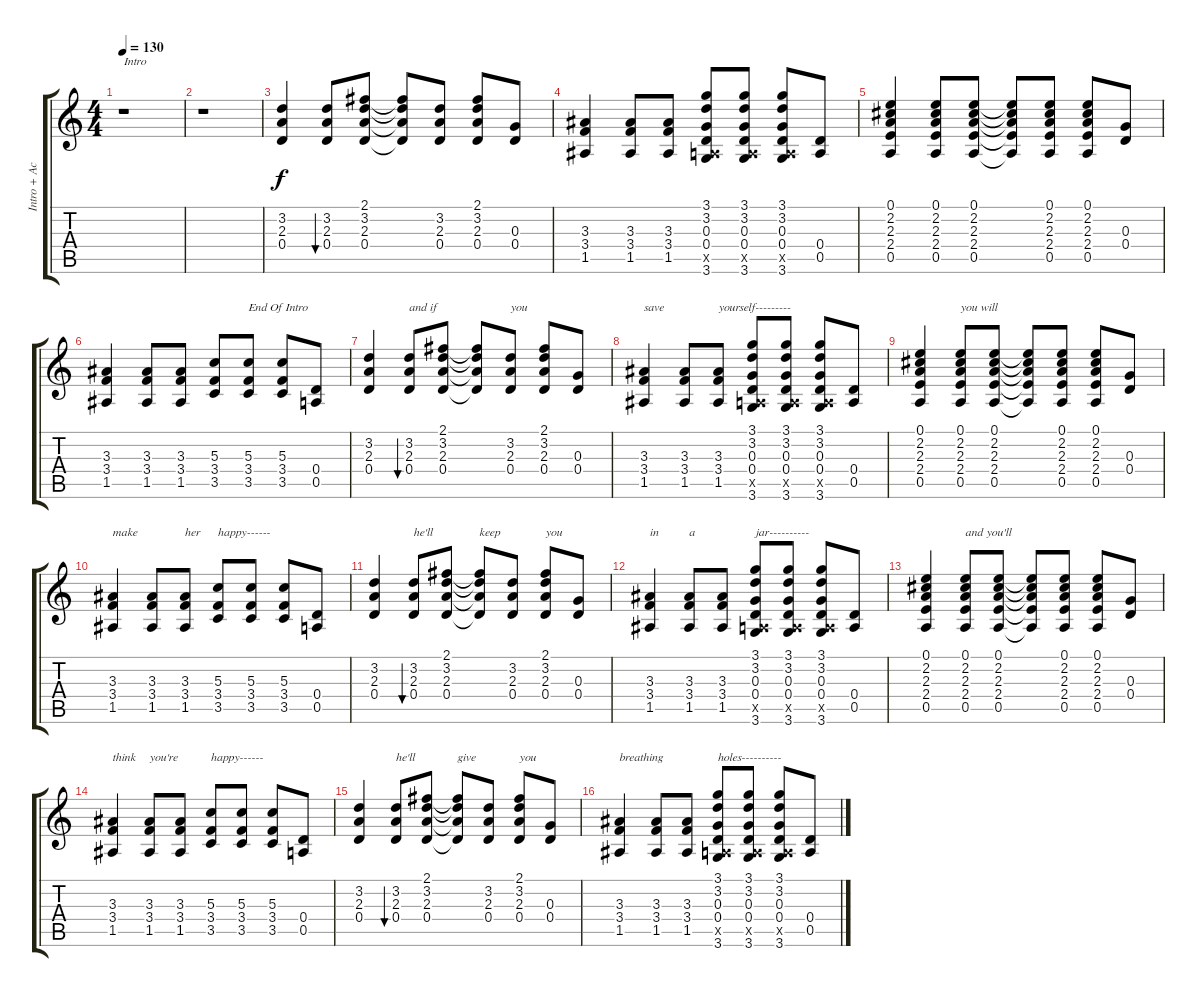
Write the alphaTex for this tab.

\track ("Intro + Acoustic Lead" "Intro + Ac") {instrument electricguitarclean}
\staff {score tabs}
\tuning (E4 B3 G3 D3 A2 E2) {hide}
\ts (4 4)
\tempo 130
\clef g2
\ks c
r.1{txt "Intro" dy f instrument electricguitarclean} |
r.1 |
(3.2 2.3 0.4).4 (3.2 2.3 0.4).8{bu 60} (2.1 3.2 2.3 0.4).8 (2.1{t} 3.2{t} 2.3{t} 0.4{t}).8 (3.2 2.3 0.4).8 (2.1 3.2 2.3 0.4).8 (0.3 0.4).8 |
(3.3 3.4 1.5).4 (3.3 3.4 1.5).8 (3.3 3.4 1.5).8 (3.1 3.2 0.3 0.4 0.5{x} 3.6).8 (3.1 3.2 0.3 0.4 0.5{x} 3.6).8 (3.1 3.2 0.3 0.4 0.5{x} 3.6).8 (0.4 0.5).8 |
(0.1 2.2 2.3 2.4 0.5).4 (0.1 2.2 2.3 2.4 0.5).8 (0.1 2.2 2.3 2.4 0.5).8 (0.1{t} 2.2{t} 2.3{t} 2.4{t} 0.5{t}).8 (0.1 2.2 2.3 2.4 0.5).8 (0.1 2.2 2.3 2.4 0.5).8 (0.3 0.4).8 |
(3.3 3.4 1.5).4 (3.3 3.4 1.5).8 (3.3 3.4 1.5).8 (5.3 3.4 3.5).8 (5.3 3.4 3.5).8{txt "End Of Intro"} (5.3 3.4 3.5).8 (0.4 0.5).8 |
(3.2 2.3 0.4).4 (3.2 2.3 0.4).8{bu 60 txt "and if "} (2.1 3.2 2.3 0.4).8 (2.1{t} 3.2{t} 2.3{t} 0.4{t}).8 (3.2 2.3 0.4).8{txt "you"} (2.1 3.2 2.3 0.4).8 (0.3 0.4).8 |
(3.3 3.4 1.5).4{txt "save"} (3.3 3.4 1.5).8 (3.3 3.4 1.5).8{txt "yourself---------"} (3.1 3.2 0.3 0.4 0.5{x} 3.6).8 (3.1 3.2 0.3 0.4 0.5{x} 3.6).8 (3.1 3.2 0.3 0.4 0.5{x} 3.6).8 (0.4 0.5).8 |
(0.1 2.2 2.3 2.4 0.5).4 (0.1 2.2 2.3 2.4 0.5).8{txt "you will"} (0.1 2.2 2.3 2.4 0.5).8 (0.1{t} 2.2{t} 2.3{t} 2.4{t} 0.5{t}).8 (0.1 2.2 2.3 2.4 0.5).8 (0.1 2.2 2.3 2.4 0.5).8 (0.3 0.4).8 |
(3.3 3.4 1.5).4{txt "make"} (3.3 3.4 1.5).8 (3.3 3.4 1.5).8{txt "her"} (5.3 3.4 3.5).8{txt "happy------"} (5.3 3.4 3.5).8 (5.3 3.4 3.5).8 (0.4 0.5).8 |
(3.2 2.3 0.4).4 (3.2 2.3 0.4).8{bu 60 txt "he'll"} (2.1 3.2 2.3 0.4).8 (2.1{t} 3.2{t} 2.3{t} 0.4{t}).8{txt "keep"} (3.2 2.3 0.4).8 (2.1 3.2 2.3 0.4).8{txt "you"} (0.3 0.4).8 |
(3.3 3.4 1.5).4{txt "in "} (3.3 3.4 1.5).8{txt "a"} (3.3 3.4 1.5).8 (3.1 3.2 0.3 0.4 0.5{x} 3.6).8{txt "jar----------"} (3.1 3.2 0.3 0.4 0.5{x} 3.6).8 (3.1 3.2 0.3 0.4 0.5{x} 3.6).8 (0.4 0.5).8 |
(0.1 2.2 2.3 2.4 0.5).4 (0.1 2.2 2.3 2.4 0.5).8{txt "and you'll"} (0.1 2.2 2.3 2.4 0.5).8 (0.1{t} 2.2{t} 2.3{t} 2.4{t} 0.5{t}).8 (0.1 2.2 2.3 2.4 0.5).8 (0.1 2.2 2.3 2.4 0.5).8 (0.3 0.4).8 |
(3.3 3.4 1.5).4{txt "think"} (3.3 3.4 1.5).8{txt "you're"} (3.3 3.4 1.5).8 (5.3 3.4 3.5).8{txt "happy------"} (5.3 3.4 3.5).8 (5.3 3.4 3.5).8 (0.4 0.5).8 |
(3.2 2.3 0.4).4 (3.2 2.3 0.4).8{bu 60 txt "he'll"} (2.1 3.2 2.3 0.4).8 (2.1{t} 3.2{t} 2.3{t} 0.4{t}).8{txt "give"} (3.2 2.3 0.4).8 (2.1 3.2 2.3 0.4).8{txt "you"} (0.3 0.4).8 |
(3.3 3.4 1.5).4{txt "breathing"} (3.3 3.4 1.5).8 (3.3 3.4 1.5).8 (3.1 3.2 0.3 0.4 0.5{x} 3.6).8{txt "holes----------"} (3.1 3.2 0.3 0.4 0.5{x} 3.6).8 (3.1 3.2 0.3 0.4 0.5{x} 3.6).8 (0.4 0.5).8
